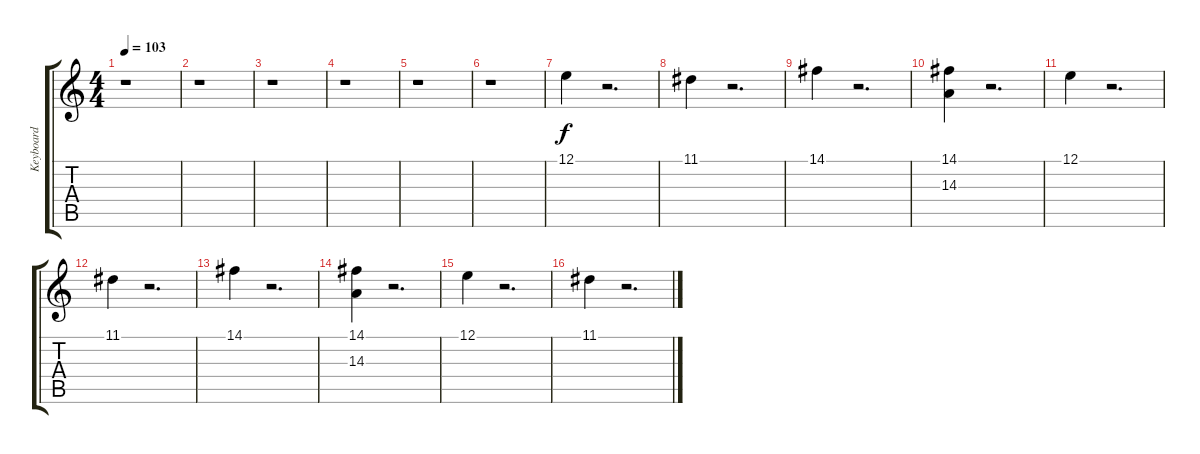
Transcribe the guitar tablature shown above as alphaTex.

\track ("Keyboard" "Keyboard") {instrument timpani}
\staff {score tabs}
\tuning (E4 B3 G3 D3 A2 E2) {hide}
\ts (4 4)
\tempo 103
\clef g2
\ks c
r.1{dy f} |
r.1 |
r.1 |
r.1 |
r.1 |
r.1 |
12.1.4 r.2{d} |
11.1.4 r.2{d} |
14.1.4 r.2{d} |
(14.1 14.3).4 r.2{d} |
12.1.4 r.2{d} |
11.1.4 r.2{d} |
14.1.4 r.2{d} |
(14.1 14.3).4 r.2{d} |
12.1.4 r.2{d} |
11.1.4 r.2{d}
